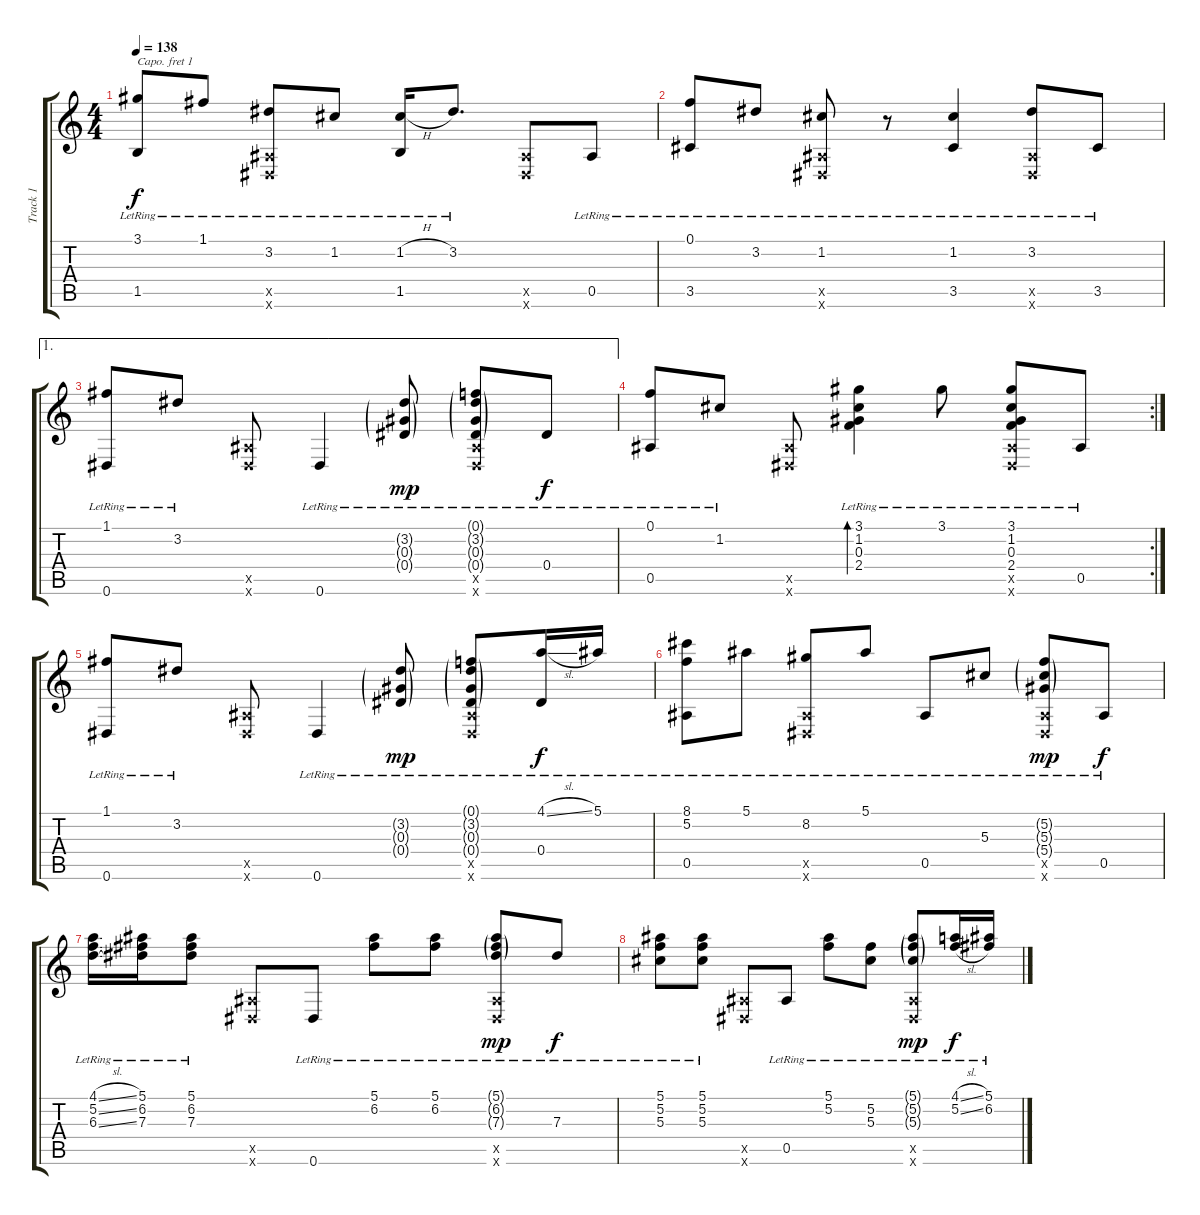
\track ("Track 1" "Track 1") {instrument acousticguitarsteel}
\staff {score tabs}
\capo 1
\tuning (E4 B3 G3 D3 A2 D2) {hide}
\ts (4 4)
\tempo 138
\clef g2
\ks c
(3.1{lr} 1.5{lr}).8{dy f} 1.1{lr}.8 (3.2{lr} 0.5{x} 0.6{x}).8 1.2{lr}.8 (1.2{h lr} 1.5{lr}).16 3.2{lr}.8{d} (0.5{x} 0.6{x}).8 0.5{lr}.8 |
(0.1{lr} 3.5{lr}).8 3.2{lr}.8 (1.2{lr} 0.5{x} 0.6{x}).8 r.8 (1.2{lr} 3.5{lr}).4 (3.2{lr} 0.5{x} 0.6{x}).8 3.5{lr}.8 |
\ae 1
(1.1{lr} 0.6{lr}).8 3.2{lr}.8 (0.5{x} 0.6{x}).8 0.6{lr}.4 (3.2{g lr} 0.3{g lr} 0.4{g lr}).8{dy mp} (0.1{g lr} 3.2{g lr} 0.3{g lr} 0.4{g lr} 0.5{x} 0.6{x}).8 0.4{lr}.8{dy f} |
\rc 2
(0.1{lr} 0.5{lr}).8 1.2{lr}.8 (0.5{x} 0.6{x}).8 (3.1{lr} 1.2{lr} 0.3{lr} 2.4{lr}).4{bd 480} 3.1{lr}.8 (3.1{lr} 1.2{lr} 0.3{lr} 2.4{lr} 0.5{x} 0.6{x}).8 0.5{lr}.8 |
(1.1{lr} 0.6{lr}).8 3.2{lr}.8 (0.5{x} 0.6{x}).8 0.6{lr}.4 (3.2{g lr} 0.3{g lr} 0.4{g lr}).8{dy mp} (0.1{g lr} 3.2{g lr} 0.3{g lr} 0.4{g lr} 0.5{x} 0.6{x}).8 (4.1{sl lr} 0.4{lr}).16{dy f} 5.1{lr}.16 |
(8.1{lr} 5.2{lr} 0.5{lr}).8 5.1{lr}.8 (8.2{lr} 0.5{x} 0.6{x}).8 5.1{lr}.8 0.5{lr}.8 5.3{lr}.8 (5.2{g lr} 5.3{g lr} 5.4{g lr} 0.5{x} 0.6{x}).8{dy mp} 0.5{lr}.8{dy f} |
(4.1{sl lr} 5.2{sl lr} 6.3{sl lr}).16 (5.1{lr} 6.2{lr} 7.3{lr}).16 (5.1{lr} 6.2{lr} 7.3{lr}).8 (0.5{x} 0.6{x}).8 0.6{lr}.8 (5.1{lr} 6.2{lr}).8 (5.1{lr} 6.2{lr}).8 (5.1{g lr} 6.2{g lr} 7.3{g lr} 0.5{x} 0.6{x}).8{dy mp} 7.3{lr}.8{dy f} |
(5.1{lr} 5.2{lr} 5.3{lr}).8 (5.1{lr} 5.2{lr} 5.3{lr}).8 (0.5{x} 0.6{x}).8 0.5{lr}.8 (5.1{lr} 5.2{lr}).8 (5.2{lr} 5.3{lr}).8 (5.1{g lr} 5.2{g lr} 5.3{g lr} 0.5{x} 0.6{x}).8{dy mp} (4.1{sl lr} 5.2{sl lr}).16{dy f} (5.1{lr} 6.2{lr}).16
